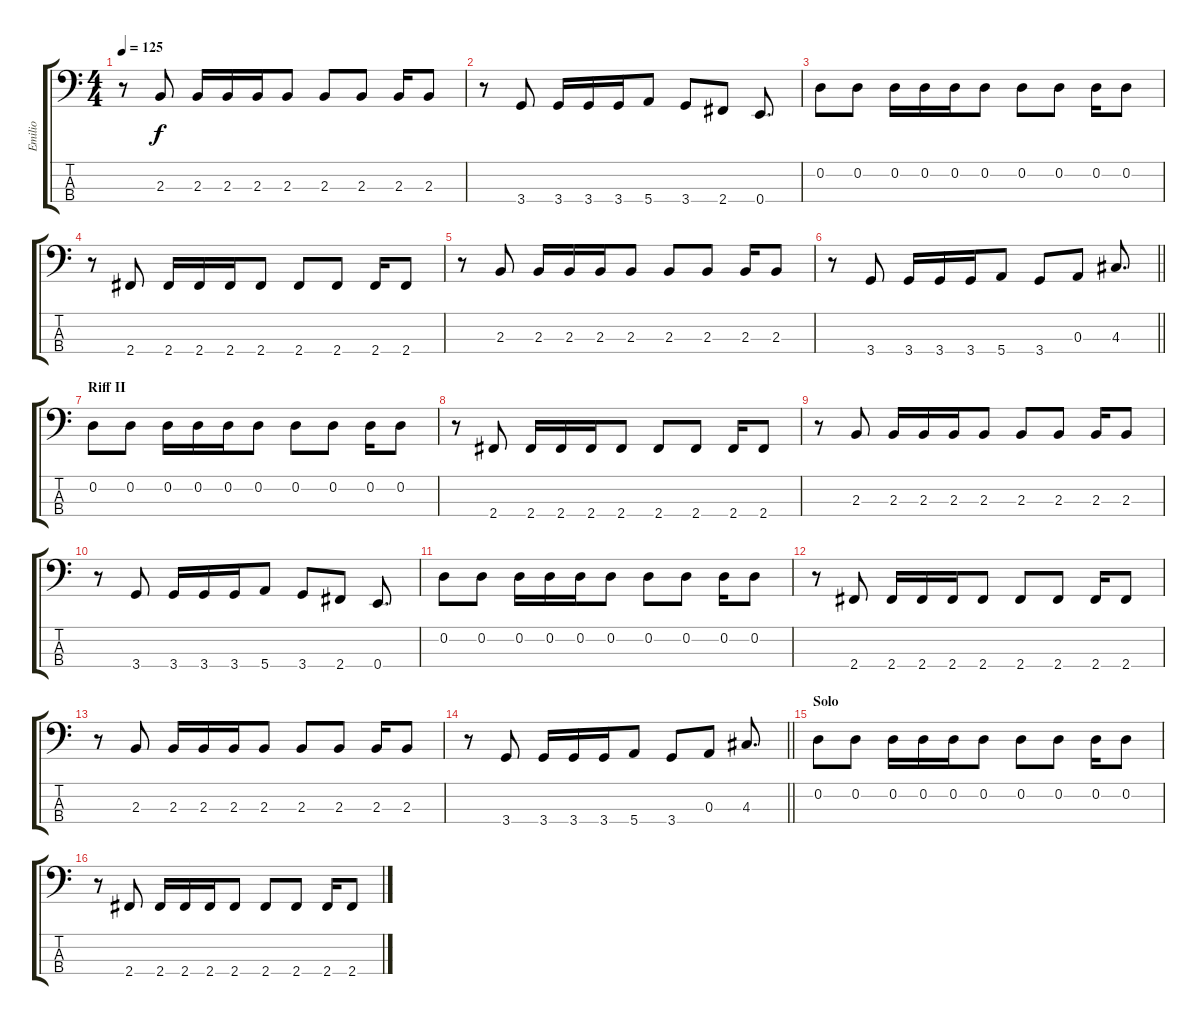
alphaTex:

\track ("Emilio" "Emilio") {instrument electricbasspick}
\staff {score tabs}
\tuning (G2 D2 A1 E1) {hide}
\ts (4 4)
\tempo 125
\clef f4
\ks c
r.8{dy f} 2.3.8 2.3.16 2.3.16 2.3.16 2.3.8 2.3.8 2.3.8 2.3.16 2.3.8 |
r.8 3.4.8 3.4.16 3.4.16 3.4.16 5.4.8 3.4.8 2.4.8 0.4.8{d} |
0.2.8 0.2.8 0.2.16 0.2.16 0.2.16 0.2.8 0.2.8 0.2.8 0.2.16 0.2.8 |
r.8 2.4.8 2.4.16 2.4.16 2.4.16 2.4.8 2.4.8 2.4.8 2.4.16 2.4.8 |
r.8 2.3.8 2.3.16 2.3.16 2.3.16 2.3.8 2.3.8 2.3.8 2.3.16 2.3.8 |
\barLineRight lightlight
r.8 3.4.8 3.4.16 3.4.16 3.4.16 5.4.8 3.4.8 0.3.8 4.3.8{d} |
\section ("" "Riff II")
0.2.8 0.2.8 0.2.16 0.2.16 0.2.16 0.2.8 0.2.8 0.2.8 0.2.16 0.2.8 |
r.8 2.4.8 2.4.16 2.4.16 2.4.16 2.4.8 2.4.8 2.4.8 2.4.16 2.4.8 |
r.8 2.3.8 2.3.16 2.3.16 2.3.16 2.3.8 2.3.8 2.3.8 2.3.16 2.3.8 |
r.8 3.4.8 3.4.16 3.4.16 3.4.16 5.4.8 3.4.8 2.4.8 0.4.8{d} |
0.2.8 0.2.8 0.2.16 0.2.16 0.2.16 0.2.8 0.2.8 0.2.8 0.2.16 0.2.8 |
r.8 2.4.8 2.4.16 2.4.16 2.4.16 2.4.8 2.4.8 2.4.8 2.4.16 2.4.8 |
r.8 2.3.8 2.3.16 2.3.16 2.3.16 2.3.8 2.3.8 2.3.8 2.3.16 2.3.8 |
\barLineRight lightlight
r.8 3.4.8 3.4.16 3.4.16 3.4.16 5.4.8 3.4.8 0.3.8 4.3.8{d} |
\section ("" "Solo")
0.2.8 0.2.8 0.2.16 0.2.16 0.2.16 0.2.8 0.2.8 0.2.8 0.2.16 0.2.8 |
r.8 2.4.8 2.4.16 2.4.16 2.4.16 2.4.8 2.4.8 2.4.8 2.4.16 2.4.8
